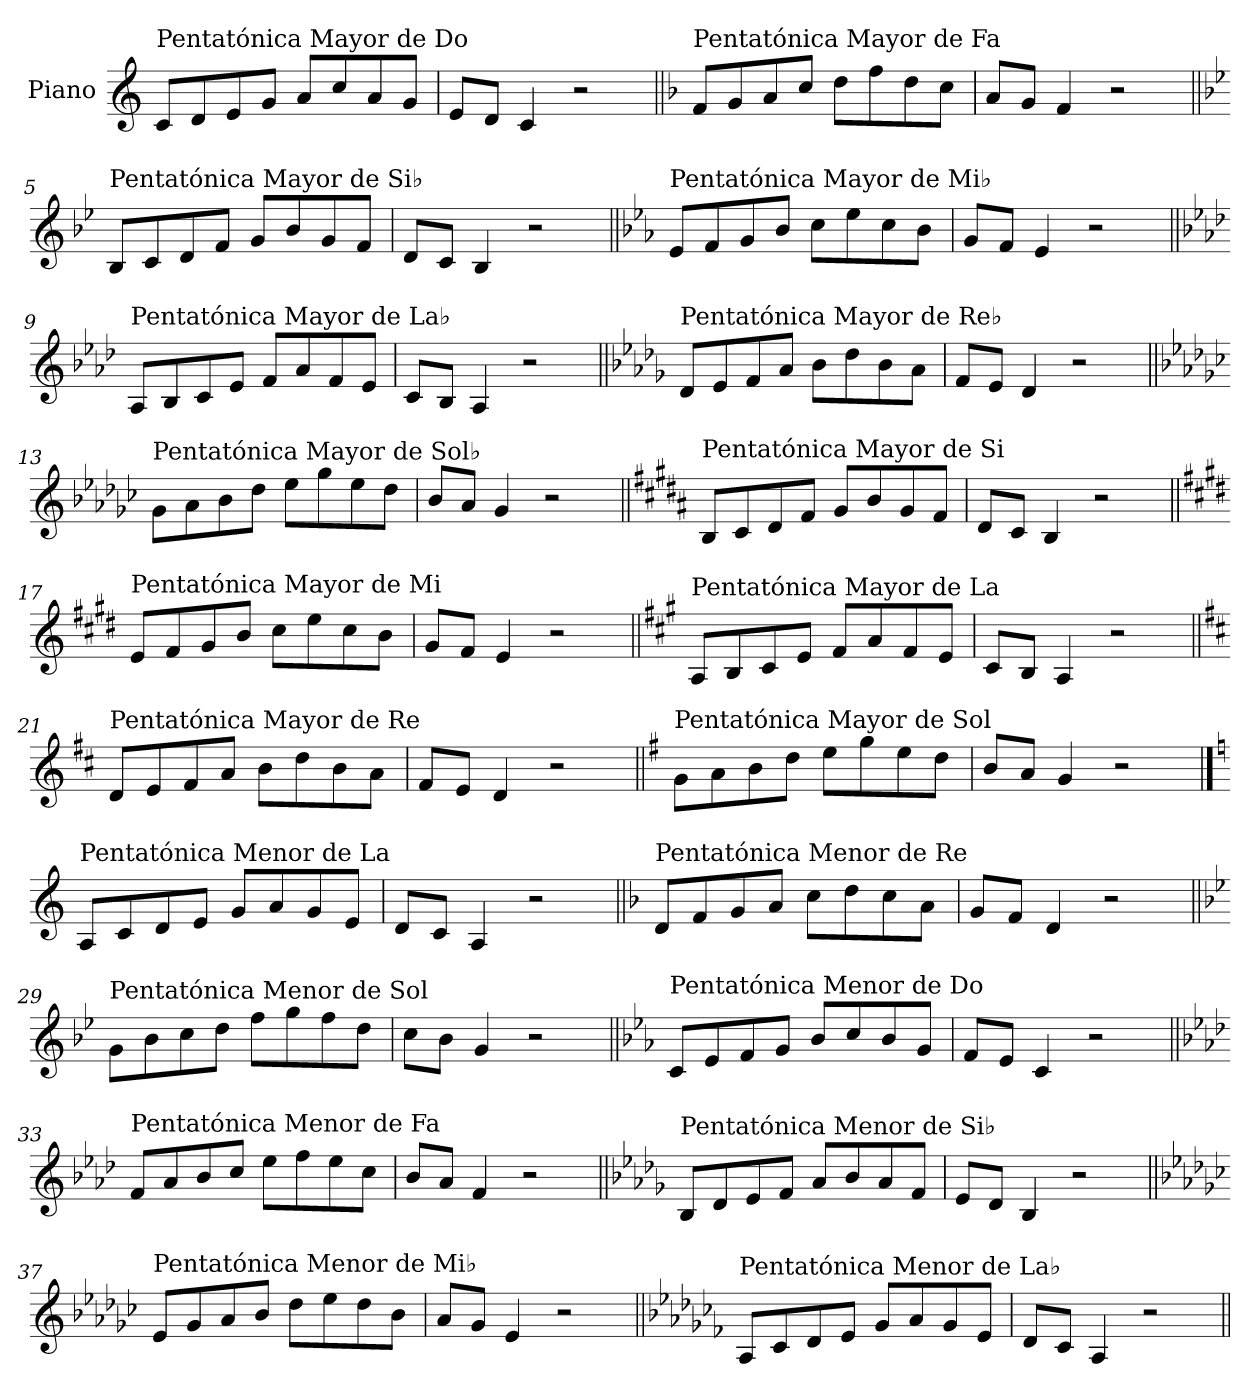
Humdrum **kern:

**kern
*part1
*staff1
*I"Piano
*I'Pno.
*clefG2
*k[]
=1
!LO:TX:a:t=Pentatónica Mayor de Do
8c/L
8d/
8e/
8g/J
8a/L
8cc/
8a/
8g/J
=2
8e/L
8d/J
4c/
2r
=3||
*k[b-]
!LO:TX:a:t=Pentatónica Mayor de Fa
8f/L
8g/
8a/
8cc/J
8dd\L
8ff\
8dd\
8cc\J
=4
8a/L
8g/J
4f/
2r
!!LO:LB:g=z
=5||
*k[b-e-]
!LO:TX:a:t=Pentatónica Mayor de Si♭
8B-/L
8c/
8d/
8f/J
8g/L
8b-/
8g/
8f/J
=6
8d/L
8c/J
4B-/
2r
=7||
*k[b-e-a-]
!LO:TX:a:t=Pentatónica Mayor de Mi♭
8e-/L
8f/
8g/
8b-/J
8cc\L
8ee-\
8cc\
8b-\J
=8
8g/L
8f/J
4e-/
2r
!!LO:LB:g=z
=9||
*k[b-e-a-d-]
!LO:TX:a:t=Pentatónica Mayor de La♭
8A-/L
8B-/
8c/
8e-/J
8f/L
8a-/
8f/
8e-/J
=10
8c/L
8B-/J
4A-/
2r
=11||
*k[b-e-a-d-g-]
!LO:TX:a:t=Pentatónica Mayor de Re♭
8d-/L
8e-/
8f/
8a-/J
8b-\L
8dd-\
8b-\
8a-\J
=12
8f/L
8e-/J
4d-/
2r
!!LO:LB:g=z
=13||
*k[b-e-a-d-g-c-]
!LO:TX:a:t=Pentatónica Mayor de Sol♭
8g-\L
8a-\
8b-\
8dd-\J
8ee-\L
8gg-\
8ee-\
8dd-\J
=14
8b-/L
8a-/J
4g-/
2r
=15||
*k[f#c#g#d#a#]
!LO:TX:a:t=Pentatónica Mayor de Si
8B/L
8c#/
8d#/
8f#/J
8g#/L
8b/
8g#/
8f#/J
=16
8d#/L
8c#/J
4B/
2r
!!LO:LB:g=z
=17||
*k[f#c#g#d#]
!LO:TX:a:t=Pentatónica Mayor de Mi
8e/L
8f#/
8g#/
8b/J
8cc#\L
8ee\
8cc#\
8b\J
=18
8g#/L
8f#/J
4e/
2r
=19||
*k[f#c#g#]
!LO:TX:a:t=Pentatónica Mayor de La
8A/L
8B/
8c#/
8e/J
8f#/L
8a/
8f#/
8e/J
=20
8c#/L
8B/J
4A/
2r
!!LO:LB:g=z
=21||
*k[f#c#]
!LO:TX:a:t=Pentatónica Mayor de Re
8d/L
8e/
8f#/
8a/J
8b\L
8dd\
8b\
8a\J
=22
8f#/L
8e/J
4d/
2r
=23||
*k[f#]
!LO:TX:a:t=Pentatónica Mayor de Sol
8g\L
8a\
8b\
8dd\J
8ee\L
8gg\
8ee\
8dd\J
=24
8b/L
8a/J
4g/
2r
!!LO:PB:g=z
==25
*k[]
!LO:TX:a:t=Pentatónica Menor de La
8A/L
8c/
8d/
8e/J
8g/L
8a/
8g/
8e/J
=26
8d/L
8c/J
4A/
2r
=27||
*k[b-]
!LO:TX:a:t=Pentatónica Menor de Re
8d/L
8f/
8g/
8a/J
8cc\L
8dd\
8cc\
8a\J
=28
8g/L
8f/J
4d/
2r
!!LO:LB:g=z
=29||
*k[b-e-]
!LO:TX:a:t=Pentatónica Menor de Sol
8g\L
8b-\
8cc\
8dd\J
8ff\L
8gg\
8ff\
8dd\J
=30
8cc\L
8b-\J
4g/
2r
=31||
*k[b-e-a-]
!LO:TX:a:t=Pentatónica Menor de Do
8c/L
8e-/
8f/
8g/J
8b-/L
8cc/
8b-/
8g/J
=32
8f/L
8e-/J
4c/
2r
!!LO:LB:g=z
=33||
*k[b-e-a-d-]
!LO:TX:a:t=Pentatónica Menor de Fa
8f/L
8a-/
8b-/
8cc/J
8ee-\L
8ff\
8ee-\
8cc\J
=34
8b-/L
8a-/J
4f/
2r
=35||
*k[b-e-a-d-g-]
!LO:TX:a:t=Pentatónica Menor de Si♭
8B-/L
8d-/
8e-/
8f/J
8a-/L
8b-/
8a-/
8f/J
=36
8e-/L
8d-/J
4B-/
2r
!!LO:LB:g=z
=37||
*k[b-e-a-d-g-c-]
!LO:TX:a:t=Pentatónica Menor de Mi♭
8e-/L
8g-/
8a-/
8b-/J
8dd-\L
8ee-\
8dd-\
8b-\J
=38
8a-/L
8g-/J
4e-/
2r
=39||
*k[b-e-a-d-g-c-f-]
!LO:TX:a:t=Pentatónica Menor de La♭
8A-/L
8c-/
8d-/
8e-/J
8g-/L
8a-/
8g-/
8e-/J
=40
8d-/L
8c-/J
4A-/
2r
=||
*-
